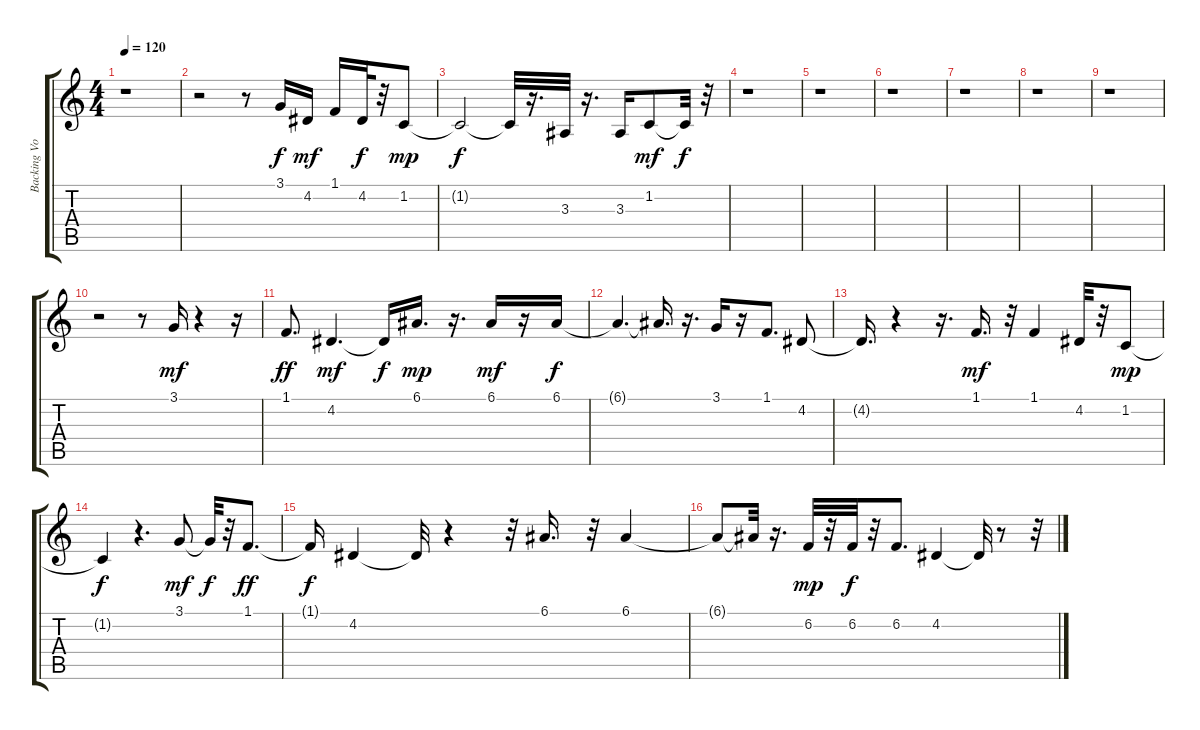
\track ("Backing Vocal" "Backing Vo") {instrument voiceoohs}
\staff {score tabs}
\tuning (E4 B3 G3 D3 A2 E2) {hide}
\ts (4 4)
\tempo 120
\clef g2
\ks c
r.1{dy f} |
r.2 r.8 3.1.16 4.2.16{dy mf} 1.1.16 4.2.32{dy f} r.32 1.2.8{dy mp} |
1.2{t}.2{dy f} 1.2{t}.32 r.16{d} 3.3.32 r.16{d} 3.3.16 1.2.8{dy mf} 1.2{t}.32{dy f} r.32 |
r.1 |
r.1 |
r.1 |
r.1 |
r.1 |
r.1 |
r.2 r.8 3.1.16{dy mf} r.4 r.16 |
1.1.8{d dy ff} 4.2.4{d dy mf} 4.2{t}.16{dy f} 6.1.16{d dy mp} r.16{d} 6.1.16{dy mf} r.16 6.1.16{dy f} |
6.1{t}.4{d} 6.1{t}.16{d} r.16{d} 3.1.16 r.16 1.1.8{d} 4.2.8 |
4.2{t}.16{d} r.4 r.16{d} 1.1.16{d dy mf} r.32 1.1.4 4.2.32 r.32 1.2.8{dy mp} |
1.2{t}.4{dy f} r.4{d} 3.1.8{dy mf} 3.1{t}.32{dy f} r.32 1.1.8{d dy ff} |
1.1{t}.16{dy f} 4.2.4 4.2{t}.32 r.4 r.32 6.1.16{d} r.32 6.1.4 |
6.1{t}.8 6.1{t}.32 r.16{d} 6.2.32{dy mp} r.32 6.2.32{dy f} r.32 6.2.8{d} 4.2.4 4.2{t}.32 r.8 r.32
